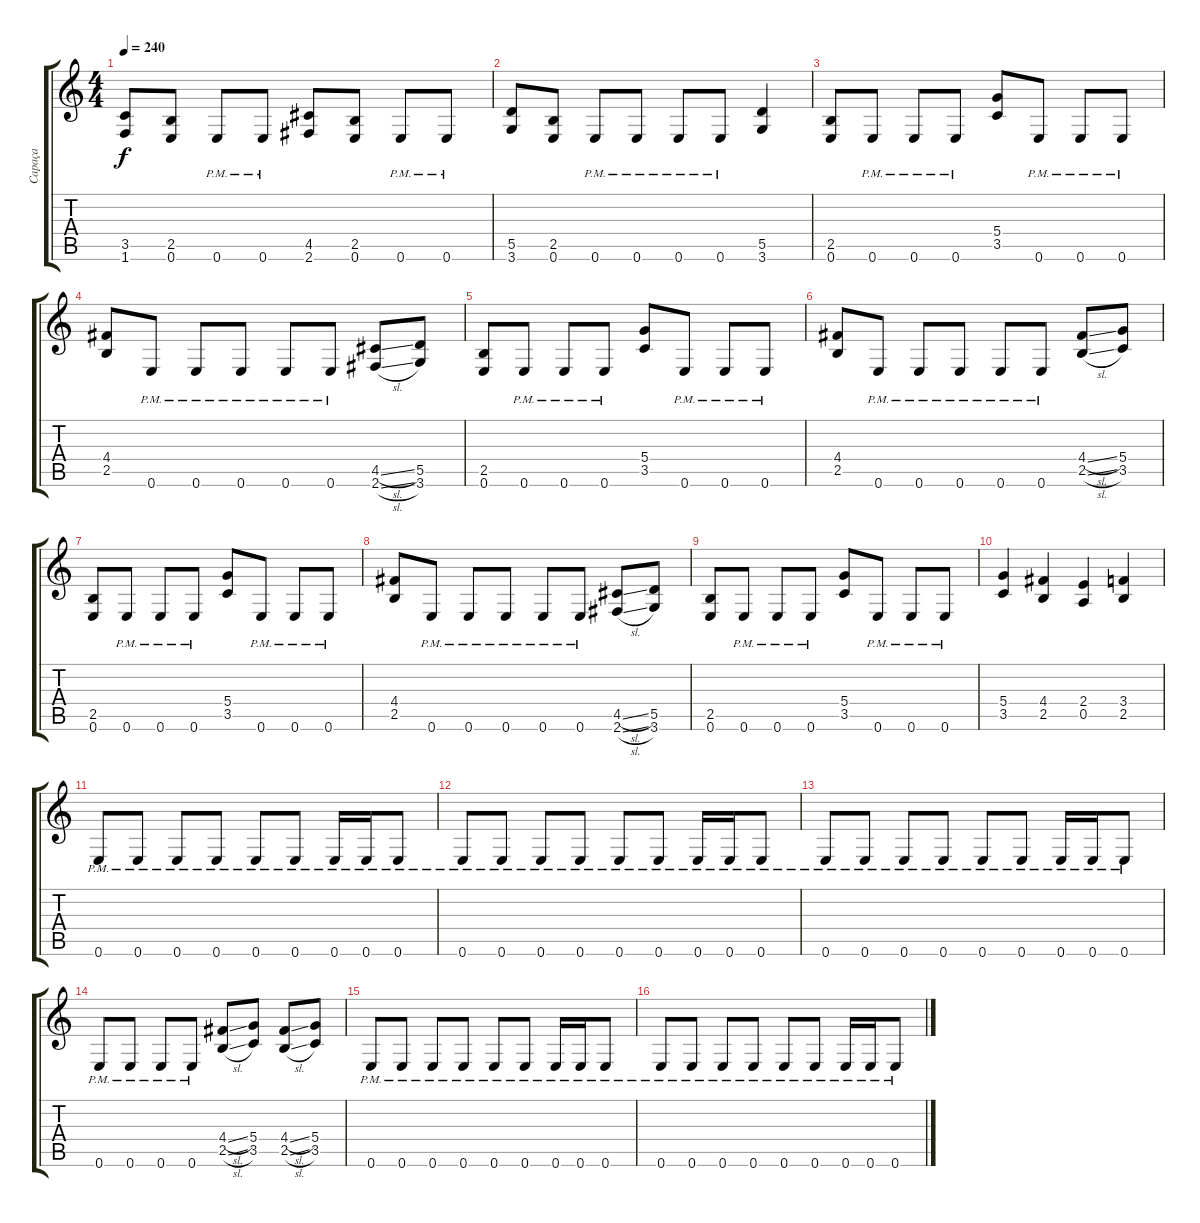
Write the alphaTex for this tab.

\track ("Capaça" "Capaça") {instrument distortionguitar}
\staff {score tabs}
\tuning (E4 B3 G3 D3 A2 E2) {hide}
\ts (4 4)
\tempo 240
\clef g2
\ks c
(3.5 1.6).8{dy f} (2.5 0.6).8 0.6{pm}.8 0.6{pm}.8 (4.5 2.6).8 (2.5 0.6).8 0.6{pm}.8 0.6{pm}.8 |
(5.5 3.6).8 (2.5 0.6).8 0.6{pm}.8 0.6{pm}.8 0.6{pm}.8 0.6{pm}.8 (5.5 3.6).4 |
(2.5 0.6).8 0.6{pm}.8 0.6{pm}.8 0.6{pm}.8 (5.4 3.5).8 0.6{pm}.8 0.6{pm}.8 0.6{pm}.8 |
(4.4 2.5).8 0.6{pm}.8 0.6{pm}.8 0.6{pm}.8 0.6{pm}.8 0.6{pm}.8 (4.5{sl} 2.6{sl}).8 (5.5 3.6).8 |
(2.5 0.6).8 0.6{pm}.8 0.6{pm}.8 0.6{pm}.8 (5.4 3.5).8 0.6{pm}.8 0.6{pm}.8 0.6{pm}.8 |
(4.4 2.5).8 0.6{pm}.8 0.6{pm}.8 0.6{pm}.8 0.6{pm}.8 0.6{pm}.8 (4.4{sl} 2.5{sl}).8 (5.4 3.5).8 |
(2.5 0.6).8 0.6{pm}.8 0.6{pm}.8 0.6{pm}.8 (5.4 3.5).8 0.6{pm}.8 0.6{pm}.8 0.6{pm}.8 |
(4.4 2.5).8 0.6{pm}.8 0.6{pm}.8 0.6{pm}.8 0.6{pm}.8 0.6{pm}.8 (4.5{sl} 2.6{sl}).8 (5.5 3.6).8 |
(2.5 0.6).8 0.6{pm}.8 0.6{pm}.8 0.6{pm}.8 (5.4 3.5).8 0.6{pm}.8 0.6{pm}.8 0.6{pm}.8 |
(5.4 3.5).4 (4.4 2.5).4 (2.4 0.5).4 (3.4 2.5).4 |
0.6{pm}.8 0.6{pm}.8 0.6{pm}.8 0.6{pm}.8 0.6{pm}.8 0.6{pm}.8 0.6{pm}.16 0.6{pm}.16 0.6{pm}.8 |
0.6{pm}.8 0.6{pm}.8 0.6{pm}.8 0.6{pm}.8 0.6{pm}.8 0.6{pm}.8 0.6{pm}.16 0.6{pm}.16 0.6{pm}.8 |
0.6{pm}.8 0.6{pm}.8 0.6{pm}.8 0.6{pm}.8 0.6{pm}.8 0.6{pm}.8 0.6{pm}.16 0.6{pm}.16 0.6{pm}.8 |
0.6{pm}.8 0.6{pm}.8 0.6{pm}.8 0.6{pm}.8 (4.4{sl} 2.5{sl}).8 (5.4 3.5).8 (4.4{sl} 2.5{sl}).8 (5.4 3.5).8 |
0.6{pm}.8 0.6{pm}.8 0.6{pm}.8 0.6{pm}.8 0.6{pm}.8 0.6{pm}.8 0.6{pm}.16 0.6{pm}.16 0.6{pm}.8 |
0.6{pm}.8 0.6{pm}.8 0.6{pm}.8 0.6{pm}.8 0.6{pm}.8 0.6{pm}.8 0.6{pm}.16 0.6{pm}.16 0.6{pm}.8
